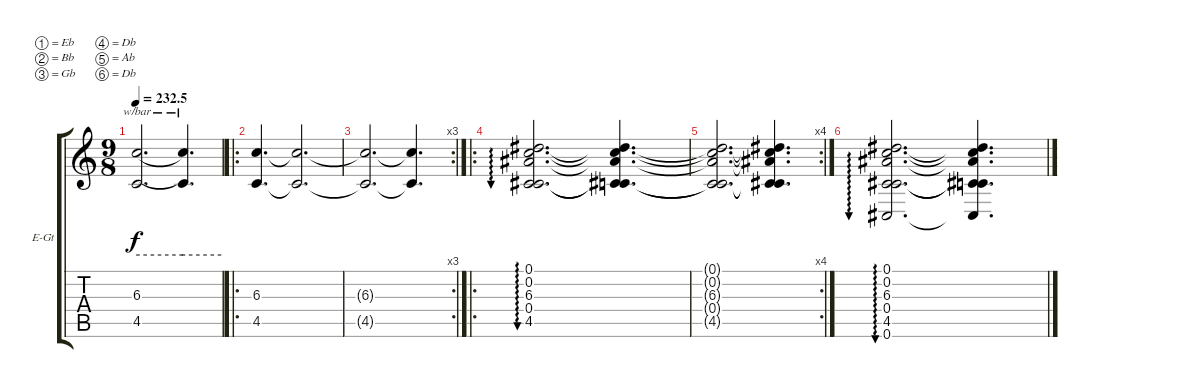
\defaultSystemsLayout 4
\bracketExtendMode groupsimilarinstruments
\firstSystemTrackNameOrientation horizontal
\otherSystemsTrackNameOrientation horizontal
\track ("Daniel Mongrain" "E-Gt") {instrument distortionguitar}
\staff {score tabs}
\tuning (Eb4 Bb3 Gb3 Db3 Ab2 Db2)
\ts (9 8)
\tempo
232.5
\accidentals auto
\clef g2
\ottava regular
\simile none
\ks c
(4.5{t} 6.3{t}).2{d tbe (hold default 0 0 60 0) dy f} (6.3{t} 4.5{t}).4{d tbe (hold default 0 0 60 0)} |
\ro
(4.5 6.3).4{d} (6.3{t} 4.5{t}).2{d} |
\rc 3
(6.3{t} 4.5{t}).2{d} (6.3{t} 4.5{t}).4{d} |
\ro
(4.5 0.4 6.3 0.2 0.1).2{d au 0} (4.5{t} 0.4{t} 6.3{t} 0.2{t} 0.1{t}).4{d} |
\rc 4
(0.1{t} 0.2{t} 6.3{t} 0.4{t} 4.5{t}).2{d} (4.5{t} 0.4{t} 6.3{t} 0.2{t} 0.1{t}).4{d} |
(4.5 0.4 6.3 0.2 0.1 0.6).2{d au 0} (4.5{t} 0.4{t} 6.3{t} 0.2{t} 0.1{t} 0.6{t}).4{d}
